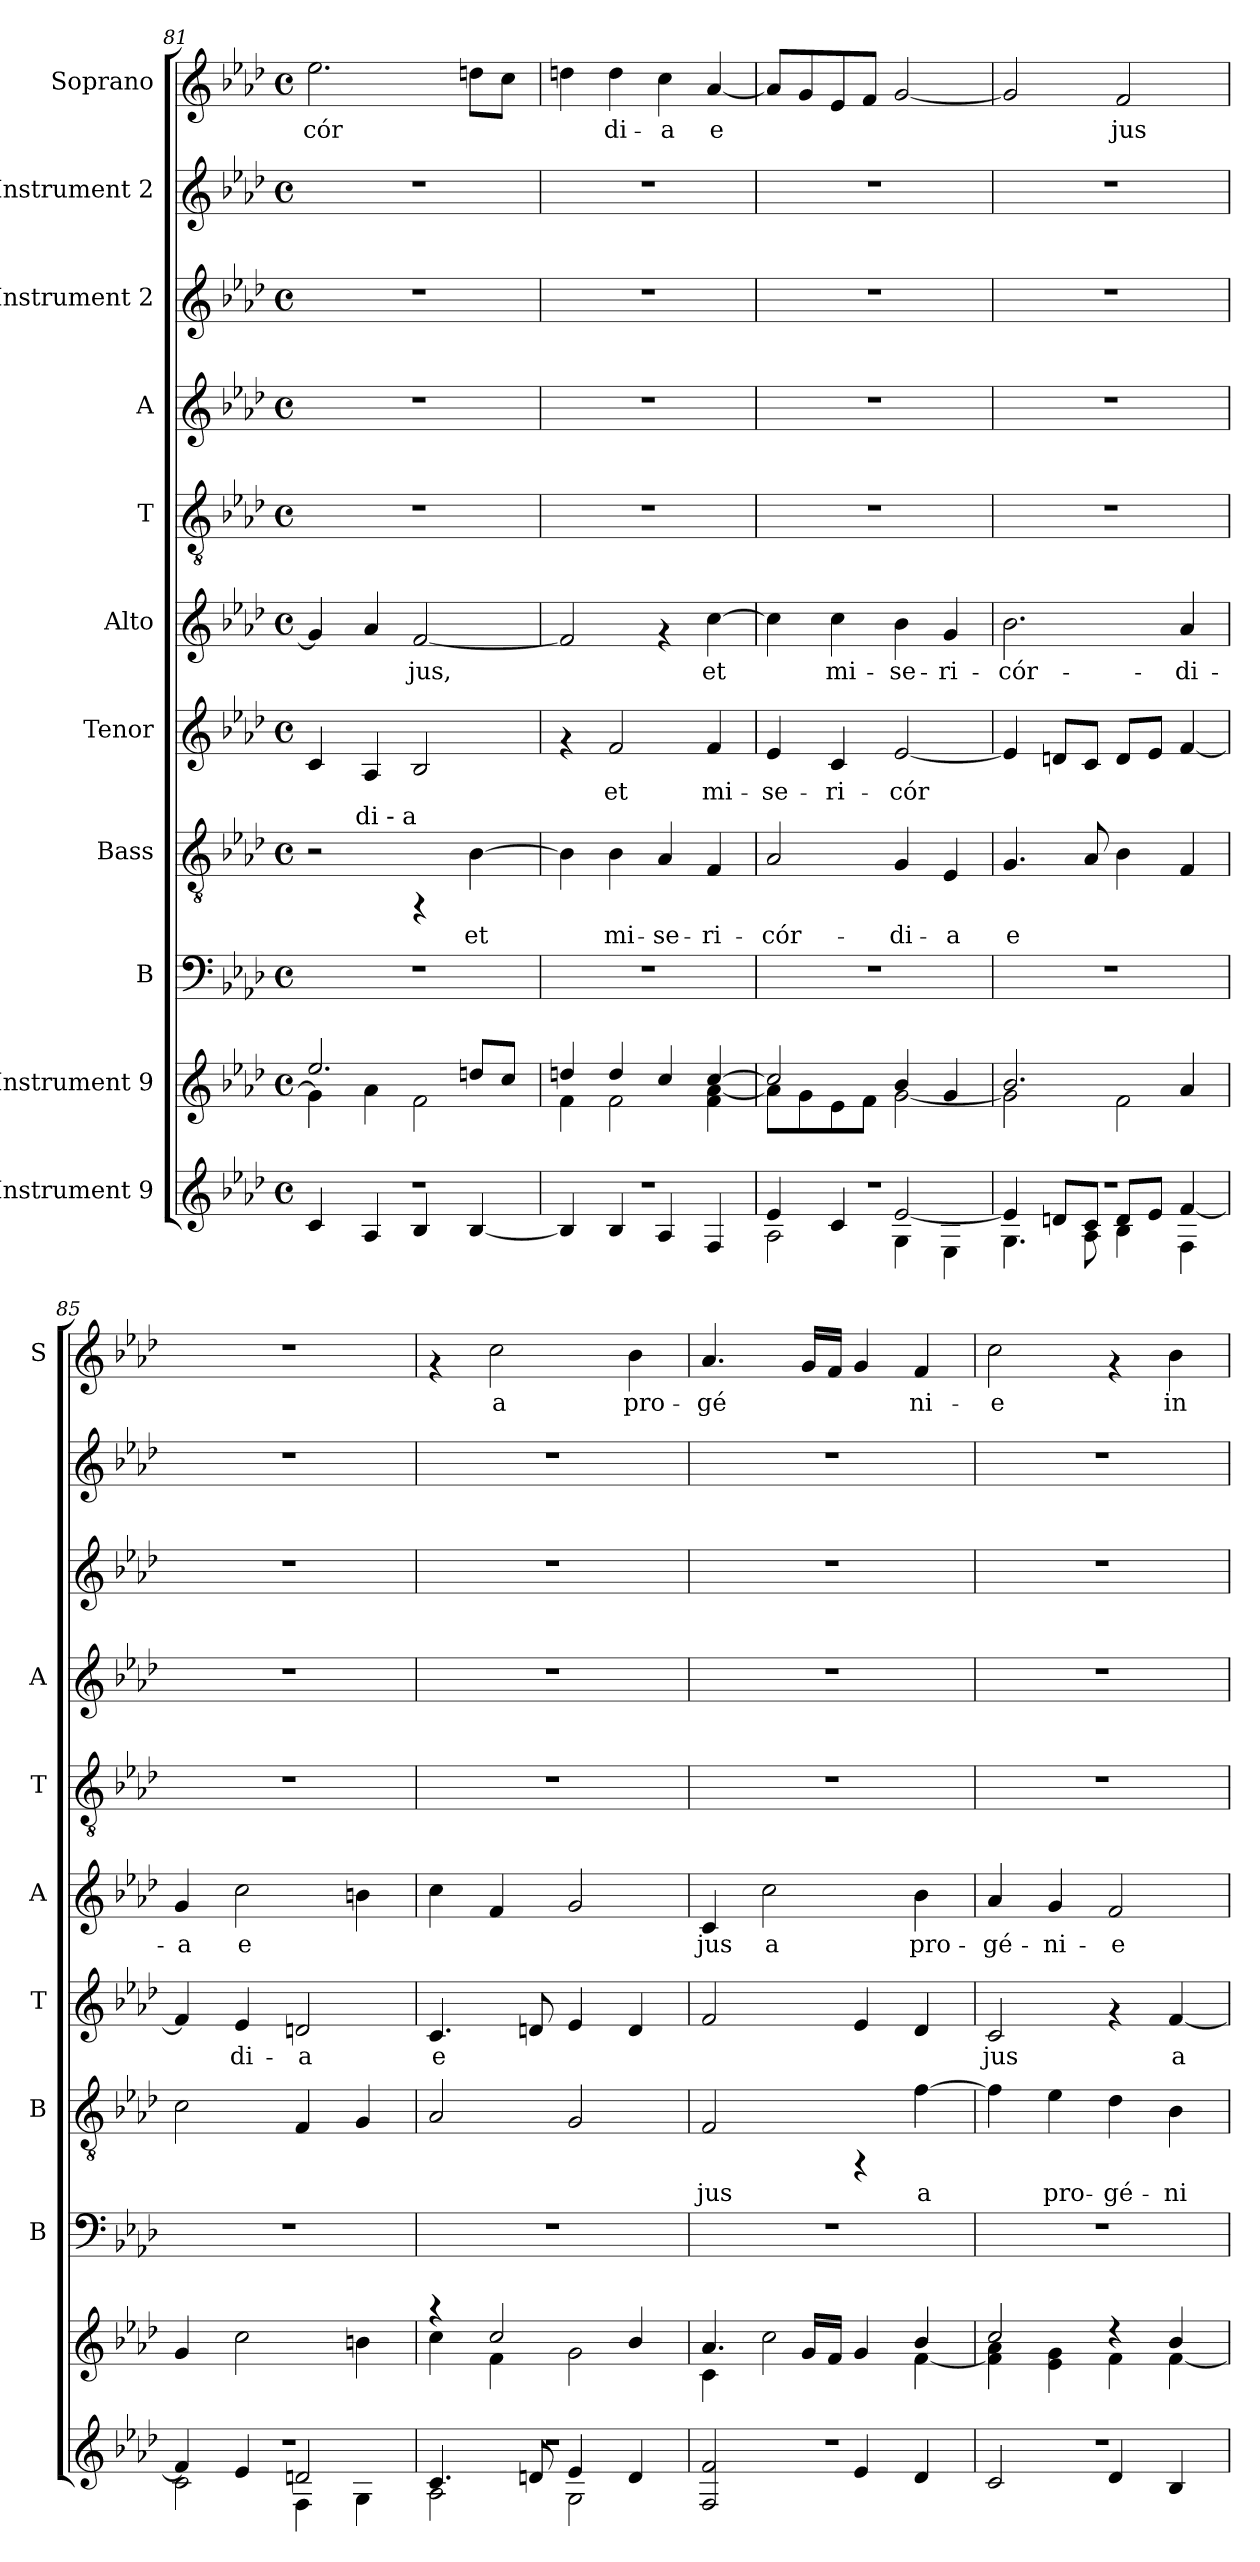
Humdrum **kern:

**kern	**kern	**kern	**kern	**text	**kern	**text	**kern	**text	**kern	**kern	**kern	**kern	**kern	**text
*part11	*part10	*part9	*part8	*part8	*part7	*part7	*part6	*part6	*part5	*part4	*part3	*part2	*part1	*part1
*staff11	*staff10	*staff9	*staff8	*staff8	*staff7	*staff7	*staff6	*staff6	*staff5	*staff4	*staff3	*staff2	*staff1	*staff1
*I"Instrument 9	*I"Instrument 9	*I"B	*I"Bass	*	*I"Tenor	*	*I"Alto	*	*I"T	*I"A	*I"Instrument 2	*I"Instrument 2	*I"Soprano	*
*	*	*I'B	*I'B	*	*I'T	*	*I'A	*	*I'T	*I'A	*	*	*I'S	*
!!LO:PB:g=z
*clefG2	*clefG2	*clefF4	*clefGv2	*	*clefG2	*	*clefG2	*	*clefGv2	*clefG2	*clefG2	*clefG2	*clefG2	*
*k[b-e-a-d-]	*k[b-e-a-d-]	*k[b-e-a-d-]	*k[b-e-a-d-]	*	*k[b-e-a-d-]	*	*k[b-e-a-d-]	*	*k[b-e-a-d-]	*k[b-e-a-d-]	*k[b-e-a-d-]	*k[b-e-a-d-]	*k[b-e-a-d-]	*
*A-:	*A-:	*A-:	*A-:	*	*A-:	*	*A-:	*	*A-:	*A-:	*A-:	*A-:	*A-:	*
*M4/4	*M4/4	*M4/4	*M4/4	*	*M4/4	*	*M4/4	*	*M4/4	*M4/4	*M4/4	*M4/4	*M4/4	*
*met(c)	*met(c)	*met(c)	*met(c)	*	*met(c)	*	*met(c)	*	*met(c)	*met(c)	*met(c)	*met(c)	*met(c)	*
=81	=81	=81	=81	=81	=81	=81	=81	=81	=81	=81	=81	=81	=81	=81
*^	*^	*	*	*	*	*	*	*	*	*	*	*	*	*
!	!	!	!	!	!LO:TX:a:t=-	!	!	!	!	!	!	!	!	!	!	!
!	!	!	!	!	!	!	!	!LO:LY:b:cj	!	!LO:LY:b:cj	!	!	!	!	!	!LO:LY:b:cj
*	*	*	*	*	*^	*	*	*	*	*	*	*	*	*	*	*
1r	4c/	2.ee-/	4g\]	1r	2r	8...ryy	.	4c/	--	4g/]	--	1r	1r	1r	1r	2.ee-\	-cór-
!	!	!	!	!	!	!LO:TX:a:t=di - a	!	!	!	!	!	!	!	!	!	!	!
.	.	.	.	.	.	2ryy	.	.	.	.	.	.	.	.	.	.	.
!	!	!	!	!	!	!	!	!	!LO:LY:b:cj	!	!LO:LY:b:cj	!	!	!	!	!	!
.	4A-/	.	4a-\	.	.	.	.	4A-/	--	4a-/	--	.	.	.	.	.	.
!	!	!	!	!	!	!	!	!	!LO:LY:b:cj	!	!LO:LY:b:cj	!	!	!	!	!	!
.	4B-/	.	2f\	.	4rFF	.	.	2B-/	--	[<2f/	-jus,	.	.	.	.	.	.
.	.	.	.	.	.	4ryy	.	.	.	.	.	.	.	.	.	.	.
!	!	!	!	!	!	!	!LO:LY:b:cj	!	!	!	!	!	!	!	!	!	!LO:LY:b:cj
.	[<4B-/	8ddn/L	.	.	[>4B-\	.	et	.	.	.	.	.	.	.	.	8ddn\L	--
!	!	!	!	!	!	!	!	!	!	!	!	!	!	!	!	!	!LO:LY:b:cj
.	.	8cc/J	.	.	.	.	.	.	.	.	.	.	.	.	.	8cc\J	--
.	.	.	.	.	.	64ryy	.	.	.	.	.	.	.	.	.	.	.
=82	=82	=82	=82	=82	=82	=82	=82	=82	=82	=82	=82	=82	=82	=82	=82	=82	=82
!	!	!	!	!	!	!	!LO:LY:b:cj	!	!	!	!LO:LY:b:cj	!	!	!	!	!	!LO:LY:b:cj
*	*	*	*	*	*v	*v	*	*	*	*	*	*	*	*	*	*	*
1r	4B-/]	4ddn/	4f\	1r	4B-\]	.	4rf	.	2f/]	.	1r	1r	1r	1r	4ddn\	--
!	!	!	!	!	!	!LO:LY:b:cj	!	!LO:LY:b:cj	!	!	!	!	!	!	!	!LO:LY:b:cj
.	4B-/	4dd/	2f\	.	4B-\	mi-	2f/	-et	.	.	.	.	.	.	4dd\	-di-
!	!	!	!	!	!	!LO:LY:b:cj	!	!	!	!	!	!	!	!	!	!LO:LY:b:cj
.	4A-/	4cc/	.	.	4A-/	-se-	.	.	4rf	.	.	.	.	.	4cc\	-a
!	!	!	!	!	!	!LO:LY:b:cj	!	!LO:LY:b:cj	!	!LO:LY:b:cj	!	!	!	!	!	!LO:LY:b:cj
.	4F/	[>4cc/	[<4a-\ 4f\	.	4F/	-ri-	4f/	mi-	[>4cc\	et	.	.	.	.	[<4a-/	e-
=83	=83	=83	=83	=83	=83	=83	=83	=83	=83	=83	=83	=83	=83	=83	=83	=83
*	*^	*	*	*	*	*	*	*	*	*	*	*	*	*	*	*
!	!	!	!	!	!	!	!LO:LY:b:cj	!	!LO:LY:b:cj	!	!LO:LY:b:cj	!	!	!	!	!	!LO:LY:b:cj
1r	4e-/	2A-\	2cc/]	8a-\L]	1r	2A-/	-cór-	4e-/	-se-	4cc\]	.	1r	1r	1r	1r	8a-/L]	--
!	!	!	!	!	!	!	!	!	!	!	!	!	!	!	!	!	!LO:LY:b:cj
.	.	.	.	8g\	.	.	.	.	.	.	.	.	.	.	.	8g/	--
!	!	!	!	!	!	!	!	!	!LO:LY:b:cj	!	!LO:LY:b:cj	!	!	!	!	!	!LO:LY:b:cj
.	4c/	.	.	8e-\	.	.	.	4c/	-ri-	4cc\	mi-	.	.	.	.	8e-/	--
!	!	!	!	!	!	!	!	!	!	!	!	!	!	!	!	!	!LO:LY:b:cj
.	.	.	.	8f\J	.	.	.	.	.	.	.	.	.	.	.	8f/J	--
!	!	!	!	!	!	!	!LO:LY:b:cj	!	!LO:LY:b:cj	!	!LO:LY:b:cj	!	!	!	!	!	!LO:LY:b:cj
.	[>2e-/	4G\	4b-/	[<2g\	.	4G/	-di-	[<2e-/	-cór-	4b-\	-se-	.	.	.	.	[<2g/	--
!	!	!	!	!	!	!	!LO:LY:b:cj	!	!	!	!LO:LY:b:cj	!	!	!	!	!	!
.	.	4E-\	4g/	.	.	4E-/	-a	.	.	4g/	-ri-	.	.	.	.	.	.
=84	=84	=84	=84	=84	=84	=84	=84	=84	=84	=84	=84	=84	=84	=84	=84	=84	=84
!	!	!	!	!	!	!	!LO:LY:b:cj	!	!LO:LY:b:cj	!	!LO:LY:b:cj	!	!	!	!	!	!LO:LY:b:cj
1r	4e-/]	4.G\	2.b-/	2g\]	1r	4.G/	e-	4e-/]	--	2.b-\	-cór-	1r	1r	1r	1r	2g/]	--
!	!	!	!	!	!	!	!	!	!LO:LY:b:cj	!	!	!	!	!	!	!	!
.	8dn/L	.	.	.	.	.	.	8dn/L	--	.	.	.	.	.	.	.	.
!	!	!	!	!	!	!	!LO:LY:b:cj	!	!LO:LY:b:cj	!	!	!	!	!	!	!	!
.	8c/J	8A-\	.	.	.	8A-/	--	8c/J	--	.	.	.	.	.	.	.	.
!	!	!	!	!	!	!	!LO:LY:b:cj	!	!LO:LY:b:cj	!	!	!	!	!	!	!	!LO:LY:b:cj
.	8d/L	4B-\	.	2f\	.	4B-\	--	8d/L	--	.	.	.	.	.	.	2f/	-jus
!	!	!	!	!	!	!	!	!	!LO:LY:b:cj	!	!	!	!	!	!	!	!
.	8e-/J	.	.	.	.	.	.	8e-/J	--	.	.	.	.	.	.	.	.
!	!	!	!	!	!	!	!LO:LY:b:cj	!	!LO:LY:b:cj	!	!LO:LY:b:cj	!	!	!	!	!	!
.	[>4f/	4F\	4a-/	.	.	4F/	--	[<4f/	--	4a-/	-di-	.	.	.	.	.	.
*	*	*	*v	*v	*	*	*	*	*	*	*	*	*	*	*	*	*
=85	=85	=85	=85	=85	=85	=85	=85	=85	=85	=85	=85	=85	=85	=85	=85	=85
!	!	!	!	!	!	!LO:LY:b:cj	!	!LO:LY:b:cj	!	!LO:LY:b:cj	!	!	!	!	!	!
1r	4f/]	2c\	4g/	1r	2c\	--	4f/]	--	4g/	-a	1r	1r	1r	1r	1r	.
!	!	!	!	!	!	!	!	!LO:LY:b:cj	!	!LO:LY:b:cj	!	!	!	!	!	!
.	4e-/	.	2cc\	.	.	.	4e-/	-di-	2cc\	e-	.	.	.	.	.	.
!	!	!	!	!	!	!LO:LY:b:cj	!	!LO:LY:b:cj	!	!	!	!	!	!	!	!
.	2dn/	4F\	.	.	4F/	--	2dn/	-a	.	.	.	.	.	.	.	.
!	!	!	!	!	!	!LO:LY:b:cj	!	!	!	!LO:LY:b:cj	!	!	!	!	!	!
.	.	4G\	4bn\	.	4G/	--	.	.	4bn\	--	.	.	.	.	.	.
!!LO:LB:g=z
=86	=86	=86	=86	=86	=86	=86	=86	=86	=86	=86	=86	=86	=86	=86	=86	=86
*	*	*	*^	*	*	*	*	*	*	*	*	*	*	*	*	*
!	!	!	!	!	!	!	!LO:LY:b:cj	!	!LO:LY:b:cj	!	!LO:LY:b:cj	!	!	!	!	!	!
1r	4.c/	2A-\	4r	4cc\	1r	2A-/	--	4.c/	e-	4cc\	--	1r	1r	1r	1r	4rf	.
!	!	!	!	!	!	!	!	!	!	!	!LO:LY:b:cj	!	!	!	!	!	!LO:LY:b:cj
.	.	.	2cc/	4f\	.	.	.	.	.	4f/	--	.	.	.	.	2cc\	a
!	!	!	!	!	!	!	!	!	!LO:LY:b:cj	!	!	!	!	!	!	!	!
.	8dn/	.	.	.	.	.	.	8dn/	--	.	.	.	.	.	.	.	.
!	!	!	!	!	!	!	!LO:LY:b:cj	!	!LO:LY:b:cj	!	!LO:LY:b:cj	!	!	!	!	!	!
.	4e-/	2G\	.	2g\	.	2G/	--	4e-/	--	2g/	--	.	.	.	.	.	.
!	!	!	!	!	!	!	!	!	!LO:LY:b:cj	!	!	!	!	!	!	!	!LO:LY:b:cj
.	4d/	.	4b-/	.	.	.	.	4d/	--	.	.	.	.	.	.	4b-\	pro-
*	*v	*v	*	*	*	*	*	*	*	*	*	*	*	*	*	*	*
=87	=87	=87	=87	=87	=87	=87	=87	=87	=87	=87	=87	=87	=87	=87	=87	=87
!	!	!	!	!	!	!LO:LY:b:cj	!	!LO:LY:b:cj	!	!LO:LY:b:cj	!	!	!	!	!	!LO:LY:b:cj
1r	2f/ 2F/	4.a-/	4c\	1r	2F/	-jus	2f/	--	4c/	-jus	1r	1r	1r	1r	4.a-/	-gé-
!	!	!	!	!	!	!	!	!	!	!LO:LY:b:cj	!	!	!	!	!	!
.	.	.	2cc\	.	.	.	.	.	2cc\	a	.	.	.	.	.	.
!	!	!	!	!	!	!	!	!	!	!	!	!	!	!	!	!LO:LY:b:cj
.	.	16g/L	.	.	.	.	.	.	.	.	.	.	.	.	16g/L	--
!	!	!	!	!	!	!	!	!	!	!	!	!	!	!	!	!LO:LY:b:cj
.	.	16f/J	.	.	.	.	.	.	.	.	.	.	.	.	16f/J	--
!	!	!	!	!	!	!	!	!LO:LY:b:cj	!	!	!	!	!	!	!	!LO:LY:b:cj
.	4e-/	4g/	.	.	4rFF	.	4e-/	--	.	.	.	.	.	.	4g/	--
!	!	!	!	!	!	!LO:LY:b:cj	!	!LO:LY:b:cj	!	!LO:LY:b:cj	!	!	!	!	!	!LO:LY:b:cj
.	4d-/	4b-/	[<4f\	.	[>4f\	a	4d-/	--	4b-\	pro-	.	.	.	.	4f/	-ni-
=88	=88	=88	=88	=88	=88	=88	=88	=88	=88	=88	=88	=88	=88	=88	=88	=88
!	!	!	!	!	!	!LO:LY:b:cj	!	!LO:LY:b:cj	!	!LO:LY:b:cj	!	!	!	!	!	!LO:LY:b:cj
1r	2c/	2cc/	4a-\ 4f\]	1r	4f\]	.	2c/	-jus	4a-/	-gé-	1r	1r	1r	1r	2cc\	-e
!	!	!	!	!	!	!LO:LY:b:cj	!	!	!	!LO:LY:b:cj	!	!	!	!	!	!
.	.	.	4e-\ 4g\	.	4e-\	pro-	.	.	4g/	-ni-	.	.	.	.	.	.
!	!	!	!	!	!	!LO:LY:b:cj	!	!	!	!LO:LY:b:cj	!	!	!	!	!	!
.	4d-/	4r	4f\	.	4d-\	-gé-	4rf	.	2f/	-e	.	.	.	.	4rf	.
!	!	!	!	!	!	!LO:LY:b:cj	!	!LO:LY:b:cj	!	!	!	!	!	!	!	!LO:LY:b:cj
.	4B-/	4b-/	[<4f\	.	4B-\	-ni-	[<4f/	a	.	.	.	.	.	.	4b-\	in
*v	*v	*	*	*	*	*	*	*	*	*	*	*	*	*	*	*
*	*v	*v	*	*	*	*	*	*	*	*	*	*	*	*	*
=	=	=	=	=	=	=	=	=	=	=	=	=	=	=
*-	*-	*-	*-	*-	*-	*-	*-	*-	*-	*-	*-	*-	*-	*-
